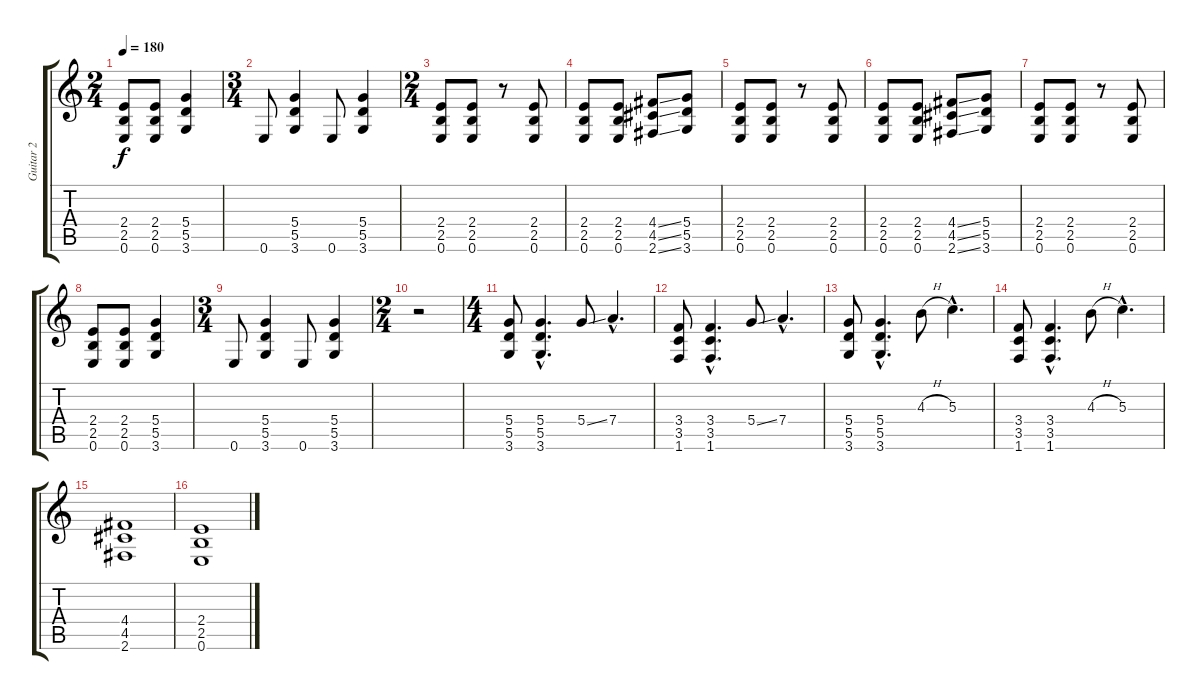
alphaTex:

\track ("Guitar 2" "Guitar 2") {instrument distortionguitar}
\staff {score tabs}
\tuning (E4 B3 G3 D3 A2 E2) {hide}
\ts (2 4)
\tempo 180
\clef g2
\ks c
(2.4 2.5 0.6).8{dy f} (2.4 2.5 0.6).8 (5.4 5.5 3.6).4 |
\ts (3 4)
0.6.8 (5.4 5.5 3.6).4 0.6.8 (5.4 5.5 3.6).4 |
\ts (2 4)
(2.4 2.5 0.6).8 (2.4 2.5 0.6).8 r.8 (2.4 2.5 0.6).8 |
(2.4 2.5 0.6).8 (2.4 2.5 0.6).8 (4.4{ss} 4.5{ss} 2.6{ss}).8 (5.4 5.5 3.6).8 |
(2.4 2.5 0.6).8 (2.4 2.5 0.6).8 r.8 (2.4 2.5 0.6).8 |
(2.4 2.5 0.6).8 (2.4 2.5 0.6).8 (4.4{ss} 4.5{ss} 2.6{ss}).8 (5.4 5.5 3.6).8 |
(2.4 2.5 0.6).8 (2.4 2.5 0.6).8 r.8 (2.4 2.5 0.6).8 |
(2.4 2.5 0.6).8 (2.4 2.5 0.6).8 (5.4 5.5 3.6).4 |
\ts (3 4)
0.6.8 (5.4 5.5 3.6).4 0.6.8 (5.4 5.5 3.6).4 |
\ts (2 4)
r.2 |
\ts (4 4)
(5.4 5.5 3.6).8 (5.4{hac} 5.5{hac} 3.6{hac}).4{d} 5.4{ss}.8 7.4{hac}.4{d} |
(3.4 3.5 1.6).8 (3.4{hac} 3.5{hac} 1.6{hac}).4{d} 5.4{ss}.8 7.4{hac}.4{d} |
(5.4 5.5 3.6).8 (5.4{hac} 5.5{hac} 3.6{hac}).4{d} 4.3{h}.8 5.3{hac}.4{d} |
(3.4 3.5 1.6).8 (3.4{hac} 3.5{hac} 1.6{hac}).4{d} 4.3{h}.8 5.3{hac}.4{d} |
(4.4 4.5 2.6).1 |
(2.4 2.5 0.6).1
